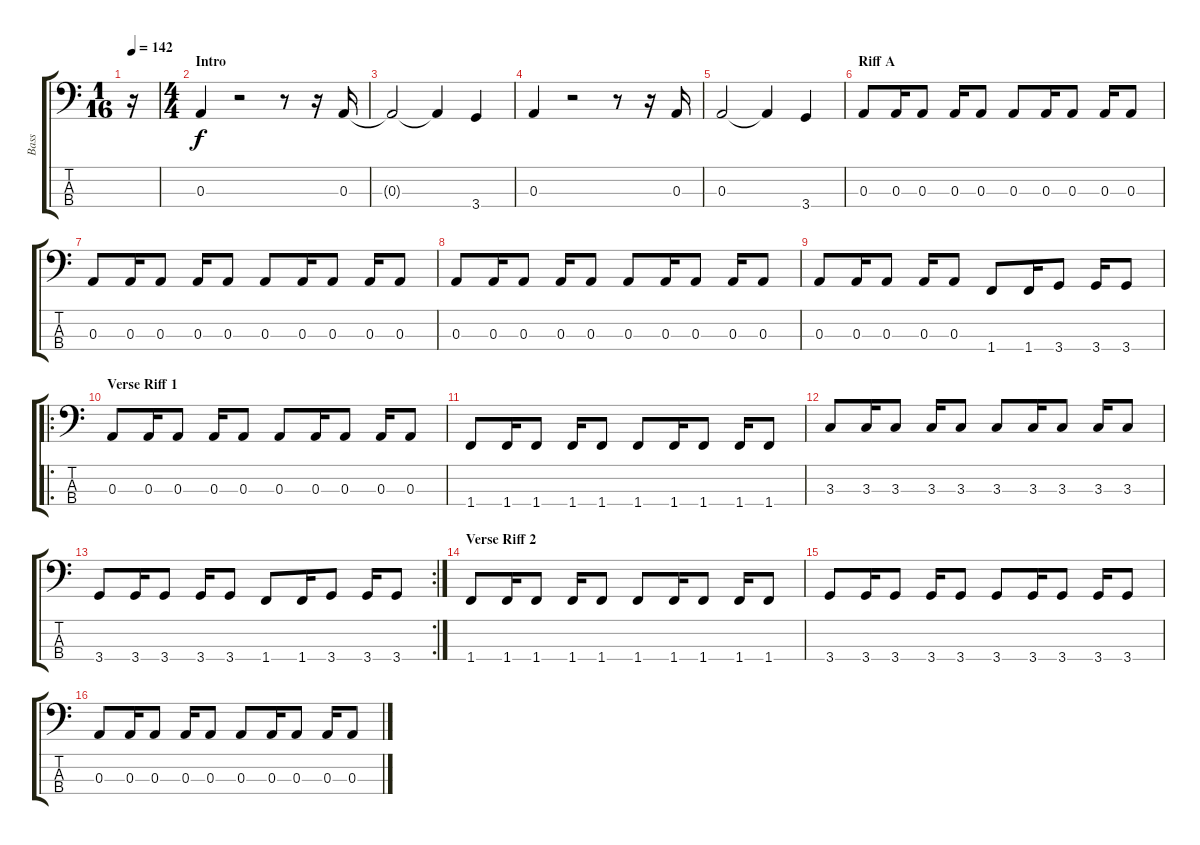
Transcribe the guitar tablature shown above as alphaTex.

\track ("Bass" "Bass") {instrument electricbassfinger}
\staff {score tabs}
\tuning (G2 D2 A1 E1) {hide}
\ts (1 16)
\tempo 142
\clef f4
\ks c
r.16{dy f instrument electricbassfinger} |
\ts (4 4)
\section ("" "Intro")
0.3.4 r.2 r.8 r.16 0.3.16 |
0.3{t}.2 0.3{t}.4 3.4.4 |
0.3.4 r.2 r.8 r.16 0.3.16 |
0.3.2 0.3{t}.4 3.4.4 |
\section ("" "Riff A")
0.3.8 0.3.16 0.3.8 0.3.16 0.3.8 0.3.8 0.3.16 0.3.8 0.3.16 0.3.8 |
0.3.8 0.3.16 0.3.8 0.3.16 0.3.8 0.3.8 0.3.16 0.3.8 0.3.16 0.3.8 |
0.3.8 0.3.16 0.3.8 0.3.16 0.3.8 0.3.8 0.3.16 0.3.8 0.3.16 0.3.8 |
0.3.8 0.3.16 0.3.8 0.3.16 0.3.8 1.4.8 1.4.16 3.4.8 3.4.16 3.4.8 |
\ro
\section ("" "Verse Riff 1")
0.3.8 0.3.16 0.3.8 0.3.16 0.3.8 0.3.8 0.3.16 0.3.8 0.3.16 0.3.8 |
1.4.8 1.4.16 1.4.8 1.4.16 1.4.8 1.4.8 1.4.16 1.4.8 1.4.16 1.4.8 |
3.3.8 3.3.16 3.3.8 3.3.16 3.3.8 3.3.8 3.3.16 3.3.8 3.3.16 3.3.8 |
\rc 2
3.4.8 3.4.16 3.4.8 3.4.16 3.4.8 1.4.8 1.4.16 3.4.8 3.4.16 3.4.8 |
\section ("" "Verse Riff 2")
1.4.8 1.4.16 1.4.8 1.4.16 1.4.8 1.4.8 1.4.16 1.4.8 1.4.16 1.4.8 |
3.4.8 3.4.16 3.4.8 3.4.16 3.4.8 3.4.8 3.4.16 3.4.8 3.4.16 3.4.8 |
0.3.8 0.3.16 0.3.8 0.3.16 0.3.8 0.3.8 0.3.16 0.3.8 0.3.16 0.3.8
